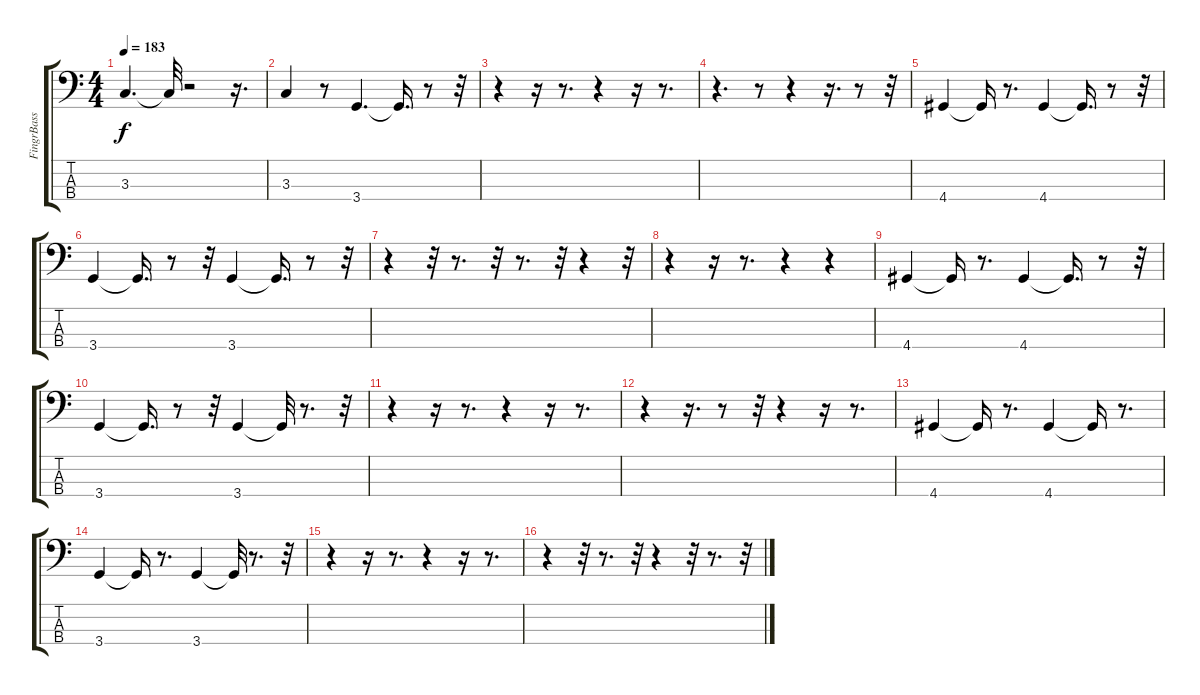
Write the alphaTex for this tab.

\track ("FingrBass" "FingrBass") {instrument electricbassfinger}
\staff {score tabs}
\tuning (G2 D2 A1 E1) {hide}
\ts (4 4)
\tempo 183
\clef f4
\ks c
3.3.4{d dy f} 3.3{t}.32 r.2 r.16{d} |
3.3.4 r.8 3.4.4{d} 3.4{t}.16{d} r.8 r.32 |
r.4 r.16 r.8{d} r.4 r.16 r.8{d} |
r.4{d} r.8 r.4 r.16{d} r.8 r.32 |
4.4.4 4.4{t}.16 r.8{d} 4.4.4 4.4{t}.16{d} r.8 r.32 |
3.4.4 3.4{t}.16{d} r.8 r.32 3.4.4 3.4{t}.16{d} r.8 r.32 |
r.4 r.32 r.8{d} r.32 r.8{d} r.32 r.4 r.32 |
r.4 r.16 r.8{d} r.4 r.4 |
4.4.4 4.4{t}.16 r.8{d} 4.4.4 4.4{t}.16{d} r.8 r.32 |
3.4.4 3.4{t}.16{d} r.8 r.32 3.4.4 3.4{t}.32 r.8{d} r.32 |
r.4 r.16 r.8{d} r.4 r.16 r.8{d} |
r.4 r.16{d} r.8 r.32 r.4 r.16 r.8{d} |
4.4.4 4.4{t}.16 r.8{d} 4.4.4 4.4{t}.16 r.8{d} |
3.4.4 3.4{t}.16 r.8{d} 3.4.4 3.4{t}.32 r.8{d} r.32 |
r.4 r.16 r.8{d} r.4 r.16 r.8{d} |
r.4 r.32 r.8{d} r.32 r.4 r.32 r.8{d} r.32
